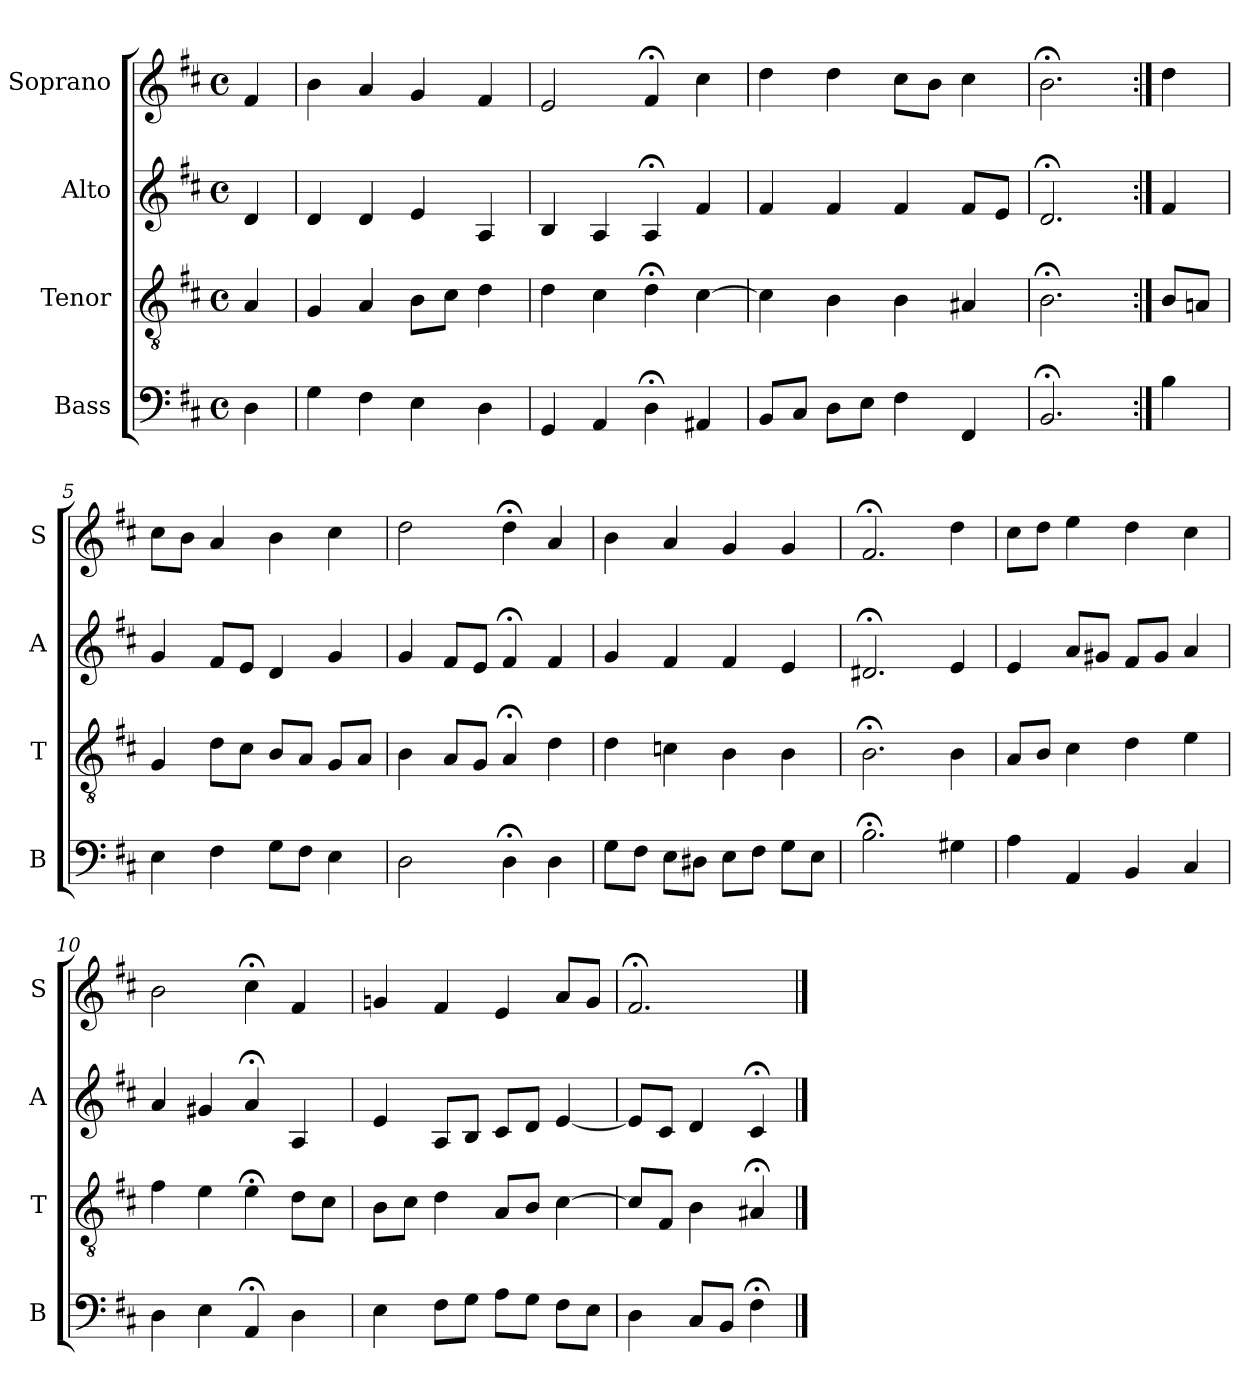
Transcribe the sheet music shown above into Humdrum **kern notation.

**kern	**kern	**kern	**kern
*part4	*part3	*part2	*part1
*staff4	*staff3	*staff2	*staff1
*I"Bass	*I"Tenor	*I"Alto	*I"Soprano
*I'B	*I'T	*I'A	*I'S
*clefF4	*clefGv2	*clefG2	*clefG2
*k[f#c#]	*k[f#c#]	*k[f#c#]	*k[f#c#]
*b:	*b:	*b:	*b:
*M4/4	*M4/4	*M4/4	*M4/4
*met(c)	*met(c)	*met(c)	*met(c)
*MM100	*MM100	*MM100	*MM100
=	=	=	=
4D	4A	4d	4f#
=1	=1	=1	=1
4G	4G	4d	4b
4F#	4A	4d	4a
4E	8BL	4e	4g
.	8c#J	.	.
4D	4d	4A	4f#
=2	=2	=2	=2
4GG	4d	4B	2e
4AA	4c#	4A	.
4D;<	4d;<	4A;<	4f#;<
4AA#X	[4c#	4f#	4cc#
=3	=3	=3	=3
8BBL	4c#]	4f#	4dd
8C#J	.	.	.
8DL	4B	4f#	4dd
8EJ	.	.	.
4F#	4B	4f#	8cc#L
.	.	.	8bJ
4FF#	4A#X	8f#L	4cc#
.	.	8eJ	.
=4	=4	=4	=4
2.BB;<	2.B;<	2.d;<	2.b;<
=:|!	=:|!	=:|!	=:|!
4B	8BL	4f#	4dd
.	8AnJ	.	.
=5	=5	=5	=5
4E	4G	4g	8cc#L
.	.	.	8bJ
4F#	8dL	8f#L	4a
.	8c#J	8eJ	.
8GL	8BL	4d	4b
8F#J	8AJ	.	.
4E	8GL	4g	4cc#
.	8AJ	.	.
=6	=6	=6	=6
2D	4B	4g	2dd
.	8AL	8f#L	.
.	8GJ	8eJ	.
4D;<	4A;<	4f#;<	4dd;<
4D	4d	4f#	4a
=7	=7	=7	=7
8GL	4d	4g	4b
8F#J	.	.	.
8EL	4cn	4f#	4a
8D#XJ	.	.	.
8EL	4B	4f#	4g
8F#J	.	.	.
8GL	4B	4e	4g
8EJ	.	.	.
=8	=8	=8	=8
2.B;<	2.B;<	2.d#X;<	2.f#;<
4G#X	4B	4e	4dd
=9	=9	=9	=9
4A	8AL	4e	8cc#L
.	8BJ	.	8ddJ
4AA	4c#	8aL	4ee
.	.	8g#XJ	.
4BB	4d	8f#L	4dd
.	.	8g#J	.
4C#	4e	4a	4cc#
=10	=10	=10	=10
4D	4f#	4a	2b
4E	4e	4g#X	.
4AA;<	4e;<	4a;<	4cc#;<
4Di	8dL	4Ai	4f#
.	8c#J	.	.
=11	=11	=11	=11
4Ei	8BL	4ei	4gn
.	8c#J	.	.
8F#L	4d	8AL	4f#
8GJ	.	8BJ	.
8AL	8AL	8c#L	4e
8GJ	8BJ	8dJ	.
8F#L	[4c#	[4e	8aL
8EJ	.	.	8gJ
=12	=12	=12	=12
4D	8c#L]	8eL]	2.f#;<
.	8F#J	8c#J	.
8C#L	4B	4d	.
8BBJ	.	.	.
4F#;<	4A#X;<	4c#;<	.
==	==	==	==
*-	*-	*-	*-
